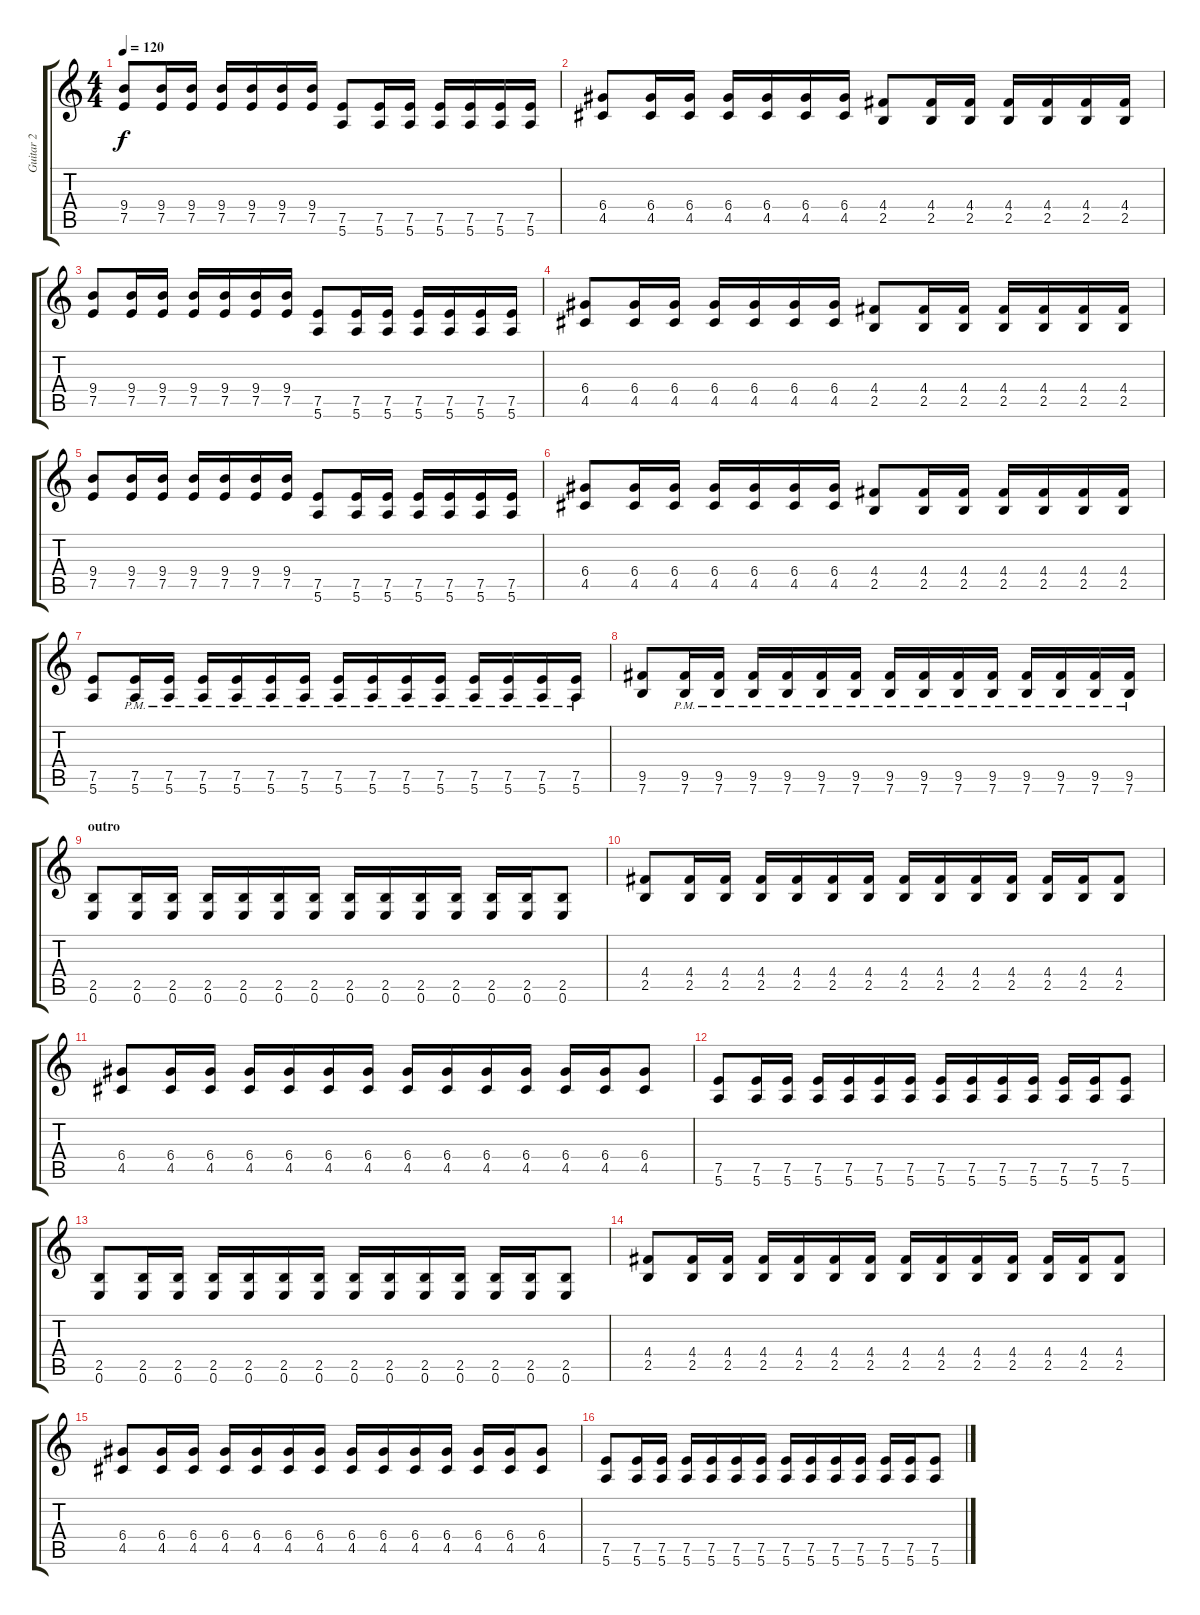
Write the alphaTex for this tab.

\track ("Guitar 2" "Guitar 2") {instrument distortionguitar}
\staff {score tabs}
\tuning (E4 B3 G3 D3 A2 E2) {hide}
\ts (4 4)
\tempo 120
\clef g2
\ks c
(9.4 7.5).8{dy f instrument distortionguitar} (9.4 7.5).16 (9.4 7.5).16 (9.4 7.5).16 (9.4 7.5).16 (9.4 7.5).16 (9.4 7.5).16 (7.5 5.6).8 (7.5 5.6).16 (7.5 5.6).16 (7.5 5.6).16 (7.5 5.6).16 (7.5 5.6).16 (7.5 5.6).16 |
(6.4 4.5).8 (6.4 4.5).16 (6.4 4.5).16 (6.4 4.5).16 (6.4 4.5).16 (6.4 4.5).16 (6.4 4.5).16 (4.4 2.5).8 (4.4 2.5).16 (4.4 2.5).16 (4.4 2.5).16 (4.4 2.5).16 (4.4 2.5).16 (4.4 2.5).16 |
(9.4 7.5).8{instrument distortionguitar} (9.4 7.5).16 (9.4 7.5).16 (9.4 7.5).16 (9.4 7.5).16 (9.4 7.5).16 (9.4 7.5).16 (7.5 5.6).8 (7.5 5.6).16 (7.5 5.6).16 (7.5 5.6).16 (7.5 5.6).16 (7.5 5.6).16 (7.5 5.6).16 |
(6.4 4.5).8 (6.4 4.5).16 (6.4 4.5).16 (6.4 4.5).16 (6.4 4.5).16 (6.4 4.5).16 (6.4 4.5).16 (4.4 2.5).8 (4.4 2.5).16 (4.4 2.5).16 (4.4 2.5).16 (4.4 2.5).16 (4.4 2.5).16 (4.4 2.5).16 |
(9.4 7.5).8{instrument distortionguitar} (9.4 7.5).16 (9.4 7.5).16 (9.4 7.5).16 (9.4 7.5).16 (9.4 7.5).16 (9.4 7.5).16 (7.5 5.6).8 (7.5 5.6).16 (7.5 5.6).16 (7.5 5.6).16 (7.5 5.6).16 (7.5 5.6).16 (7.5 5.6).16 |
(6.4 4.5).8 (6.4 4.5).16 (6.4 4.5).16 (6.4 4.5).16 (6.4 4.5).16 (6.4 4.5).16 (6.4 4.5).16 (4.4 2.5).8 (4.4 2.5).16 (4.4 2.5).16 (4.4 2.5).16 (4.4 2.5).16 (4.4 2.5).16 (4.4 2.5).16 |
(7.5 5.6).8{volume 11 instrument overdrivenguitar} (7.5{pm} 5.6{pm}).16 (7.5{pm} 5.6{pm}).16 (7.5{pm} 5.6{pm}).16 (7.5{pm} 5.6{pm}).16 (7.5{pm} 5.6{pm}).16 (7.5{pm} 5.6{pm}).16 (7.5{pm} 5.6{pm}).16 (7.5{pm} 5.6{pm}).16 (7.5{pm} 5.6{pm}).16 (7.5{pm} 5.6{pm}).16 (7.5{pm} 5.6{pm}).16 (7.5{pm} 5.6{pm}).16 (7.5{pm} 5.6{pm}).16 (7.5{pm} 5.6{pm}).16 |
(9.5 7.6).8 (9.5{pm} 7.6{pm}).16 (9.5{pm} 7.6{pm}).16 (9.5{pm} 7.6{pm}).16 (9.5{pm} 7.6{pm}).16 (9.5{pm} 7.6{pm}).16 (9.5{pm} 7.6{pm}).16 (9.5{pm} 7.6{pm}).16 (9.5{pm} 7.6{pm}).16 (9.5{pm} 7.6{pm}).16 (9.5{pm} 7.6{pm}).16 (9.5{pm} 7.6{pm}).16 (9.5{pm} 7.6{pm}).16 (9.5{pm} 7.6{pm}).16 (9.5{pm} 7.6{pm}).16 |
\section ("" "outro")
(2.5 0.6).8{volume 10} (2.5 0.6).16 (2.5 0.6).16 (2.5 0.6).16 (2.5 0.6).16 (2.5 0.6).16 (2.5 0.6).16 (2.5 0.6).16 (2.5 0.6).16 (2.5 0.6).16 (2.5 0.6).16 (2.5 0.6).16 (2.5 0.6).16 (2.5 0.6).8 |
(4.4 2.5).8 (4.4 2.5).16 (4.4 2.5).16 (4.4 2.5).16 (4.4 2.5).16 (4.4 2.5).16 (4.4 2.5).16 (4.4 2.5).16 (4.4 2.5).16 (4.4 2.5).16 (4.4 2.5).16 (4.4 2.5).16 (4.4 2.5).16 (4.4 2.5).8 |
(6.4 4.5).8 (6.4 4.5).16 (6.4 4.5).16 (6.4 4.5).16 (6.4 4.5).16 (6.4 4.5).16 (6.4 4.5).16 (6.4 4.5).16 (6.4 4.5).16 (6.4 4.5).16 (6.4 4.5).16 (6.4 4.5).16 (6.4 4.5).16 (6.4 4.5).8 |
(7.5 5.6).8 (7.5 5.6).16 (7.5 5.6).16 (7.5 5.6).16 (7.5 5.6).16 (7.5 5.6).16 (7.5 5.6).16 (7.5 5.6).16 (7.5 5.6).16 (7.5 5.6).16 (7.5 5.6).16 (7.5 5.6).16 (7.5 5.6).16 (7.5 5.6).8 |
(2.5 0.6).8{volume 10} (2.5 0.6).16 (2.5 0.6).16 (2.5 0.6).16 (2.5 0.6).16 (2.5 0.6).16 (2.5 0.6).16 (2.5 0.6).16 (2.5 0.6).16 (2.5 0.6).16 (2.5 0.6).16 (2.5 0.6).16 (2.5 0.6).16 (2.5 0.6).8 |
(4.4 2.5).8 (4.4 2.5).16 (4.4 2.5).16 (4.4 2.5).16 (4.4 2.5).16 (4.4 2.5).16 (4.4 2.5).16 (4.4 2.5).16 (4.4 2.5).16 (4.4 2.5).16 (4.4 2.5).16 (4.4 2.5).16 (4.4 2.5).16 (4.4 2.5).8 |
(6.4 4.5).8 (6.4 4.5).16 (6.4 4.5).16 (6.4 4.5).16 (6.4 4.5).16 (6.4 4.5).16 (6.4 4.5).16 (6.4 4.5).16 (6.4 4.5).16 (6.4 4.5).16 (6.4 4.5).16 (6.4 4.5).16 (6.4 4.5).16 (6.4 4.5).8 |
(7.5 5.6).8 (7.5 5.6).16 (7.5 5.6).16 (7.5 5.6).16 (7.5 5.6).16 (7.5 5.6).16 (7.5 5.6).16 (7.5 5.6).16 (7.5 5.6).16 (7.5 5.6).16 (7.5 5.6).16 (7.5 5.6).16 (7.5 5.6).16 (7.5 5.6).8
